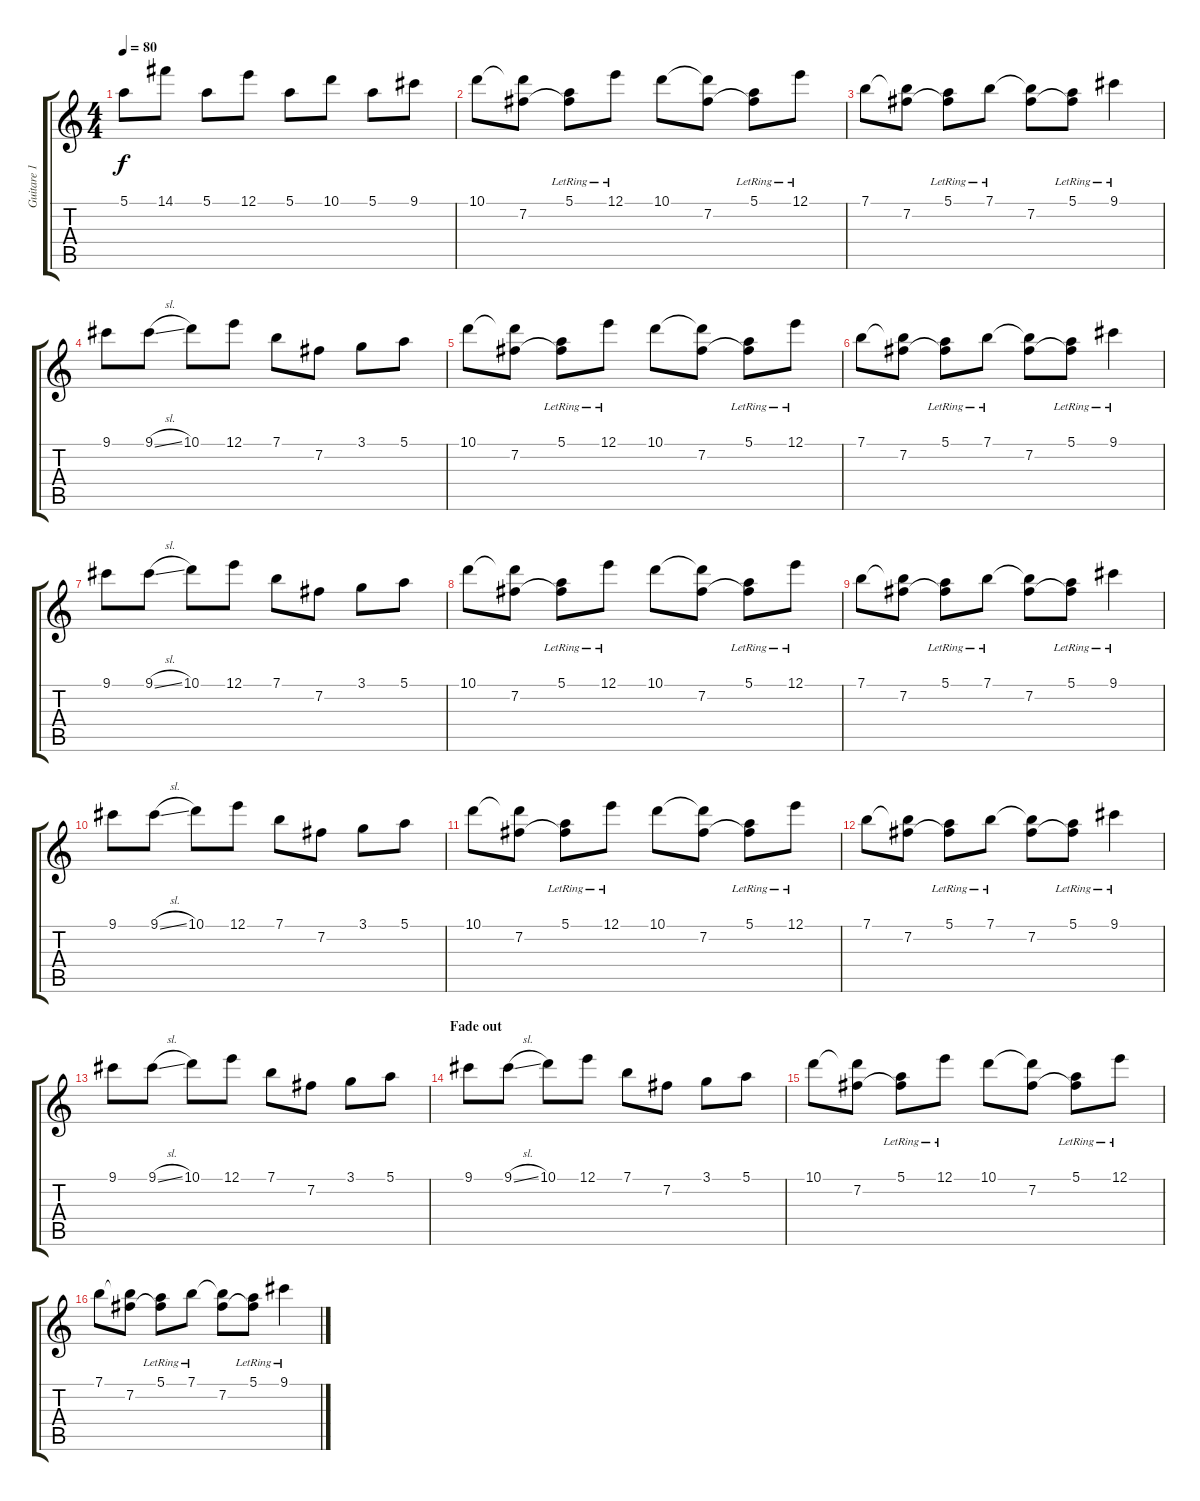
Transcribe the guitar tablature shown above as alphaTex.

\track ("Guitare 1" "Guitare 1") {instrument electricguitarclean}
\staff {score tabs}
\tuning (E4 B3 G3 D3 A2 E2) {hide}
\ts (4 4)
\tempo 80
\clef g2
\ks c
5.1.8{dy f volume 16 instrument drawbarorgan} 14.1.8 5.1.8 12.1.8 5.1.8 10.1.8 5.1.8 9.1.8 |
10.1.8{volume 16 instrument distortionguitar} (10.1{t} 7.2).8 (5.1{lr} 7.2{t}).8 12.1{lr}.8 10.1.8 (10.1{t} 7.2).8 (5.1{lr} 7.2{t}).8 12.1{lr}.8 |
7.1.8 (7.1{t} 7.2).8 (5.1{lr} 7.2{t}).8 7.1{lr}.8 (7.1{t} 7.2).8 (5.1{lr} 7.2{t}).8 9.1{lr}.4 |
9.1.8 9.1{sl}.8 10.1.8 12.1.8 7.1.8 7.2.8 3.1.8 5.1.8 |
10.1.8{volume 16 instrument distortionguitar} (10.1{t} 7.2).8 (5.1{lr} 7.2{t}).8 12.1{lr}.8 10.1.8 (10.1{t} 7.2).8 (5.1{lr} 7.2{t}).8 12.1{lr}.8 |
7.1.8 (7.1{t} 7.2).8 (5.1{lr} 7.2{t}).8 7.1{lr}.8 (7.1{t} 7.2).8 (5.1{lr} 7.2{t}).8 9.1{lr}.4 |
9.1.8 9.1{sl}.8 10.1.8 12.1.8 7.1.8 7.2.8 3.1.8 5.1.8 |
10.1.8{volume 16 instrument distortionguitar} (10.1{t} 7.2).8 (5.1{lr} 7.2{t}).8 12.1{lr}.8 10.1.8 (10.1{t} 7.2).8 (5.1{lr} 7.2{t}).8 12.1{lr}.8 |
7.1.8 (7.1{t} 7.2).8 (5.1{lr} 7.2{t}).8 7.1{lr}.8 (7.1{t} 7.2).8 (5.1{lr} 7.2{t}).8 9.1{lr}.4 |
9.1.8 9.1{sl}.8 10.1.8 12.1.8 7.1.8 7.2.8 3.1.8 5.1.8 |
10.1.8{volume 16 instrument distortionguitar} (10.1{t} 7.2).8 (5.1{lr} 7.2{t}).8 12.1{lr}.8 10.1.8 (10.1{t} 7.2).8 (5.1{lr} 7.2{t}).8 12.1{lr}.8 |
7.1.8 (7.1{t} 7.2).8 (5.1{lr} 7.2{t}).8 7.1{lr}.8 (7.1{t} 7.2).8 (5.1{lr} 7.2{t}).8 9.1{lr}.4 |
9.1.8 9.1{sl}.8 10.1.8 12.1.8 7.1.8 7.2.8 3.1.8 5.1.8 |
\section ("" "Fade out")
9.1.8 9.1{sl}.8 10.1.8 12.1.8 7.1.8 7.2.8 3.1.8 5.1.8 |
10.1.8{volume 16 instrument distortionguitar} (10.1{t} 7.2).8 (5.1{lr} 7.2{t}).8 12.1{lr}.8 10.1.8 (10.1{t} 7.2).8 (5.1{lr} 7.2{t}).8 12.1{lr}.8 |
7.1.8 (7.1{t} 7.2).8 (5.1{lr} 7.2{t}).8 7.1{lr}.8 (7.1{t} 7.2).8 (5.1{lr} 7.2{t}).8 9.1{lr}.4
